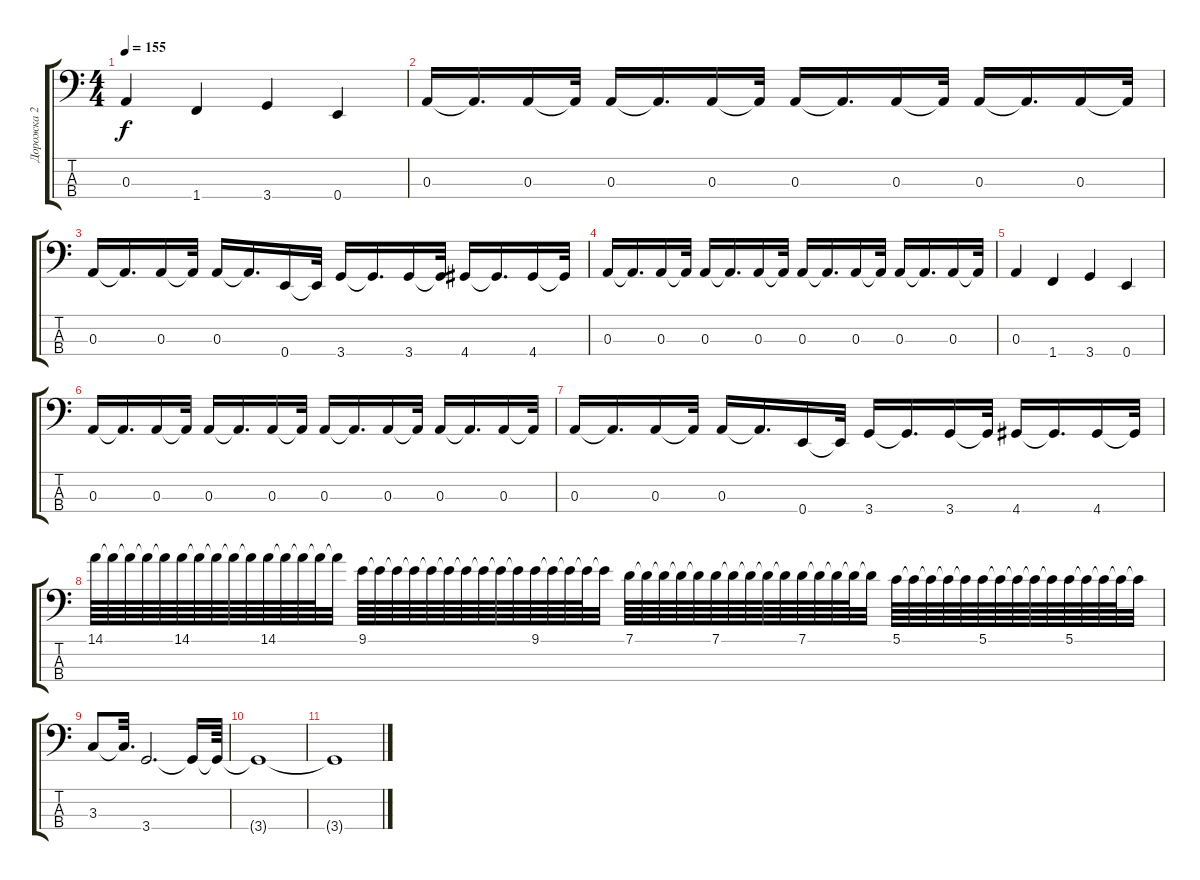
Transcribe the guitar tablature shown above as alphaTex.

\track ("Дорожка 2" "Дорожка 2") {instrument electricbassfinger}
\staff {score tabs}
\tuning (G2 D2 A1 E1) {hide}
\ts (4 4)
\tempo 155
\clef f4
\ks c
0.3.4{dy f} 1.4.4 3.4.4 0.4.4 |
0.3.16 0.3{t}.16{d} 0.3.16 0.3{t}.32 0.3.16 0.3{t}.16{d} 0.3.16 0.3{t}.32 0.3.16 0.3{t}.16{d} 0.3.16 0.3{t}.32 0.3.16 0.3{t}.16{d} 0.3.16 0.3{t}.32 |
0.3.16 0.3{t}.16{d} 0.3.16 0.3{t}.32 0.3.16 0.3{t}.16{d} 0.4.16 0.4{t}.32 3.4.16 3.4{t}.16{d} 3.4.16 3.4{t}.32 4.4.16 4.4{t}.16{d} 4.4.16 4.4{t}.32 |
0.3.16 0.3{t}.16{d} 0.3.16 0.3{t}.32 0.3.16 0.3{t}.16{d} 0.3.16 0.3{t}.32 0.3.16 0.3{t}.16{d} 0.3.16 0.3{t}.32 0.3.16 0.3{t}.16{d} 0.3.16 0.3{t}.32 |
0.3.4 1.4.4 3.4.4 0.4.4 |
0.3.16 0.3{t}.16{d} 0.3.16 0.3{t}.32 0.3.16 0.3{t}.16{d} 0.3.16 0.3{t}.32 0.3.16 0.3{t}.16{d} 0.3.16 0.3{t}.32 0.3.16 0.3{t}.16{d} 0.3.16 0.3{t}.32 |
0.3.16 0.3{t}.16{d} 0.3.16 0.3{t}.32 0.3.16 0.3{t}.16{d} 0.4.16 0.4{t}.32 3.4.16 3.4{t}.16{d} 3.4.16 3.4{t}.32 4.4.16 4.4{t}.16{d} 4.4.16 4.4{t}.32 |
14.1.64 14.1{t}.64 14.1{t}.64 14.1{t}.64 14.1{t}.64 14.1.64 14.1{t}.64 14.1{t}.64 14.1{t}.64 14.1{t}.64 14.1.64 14.1{t}.64 14.1{t}.64 14.1{t}.64 14.1{t}.32 9.1.64 9.1{t}.64 9.1{t}.64 9.1{t}.64 9.1{t}.64 9.1{t}.64 9.1{t}.64 9.1{t}.64 9.1{t}.64 9.1{t}.64 9.1.64 9.1{t}.64 9.1{t}.64 9.1{t}.64 9.1{t}.32 7.1.64 7.1{t}.64 7.1{t}.64 7.1{t}.64 7.1{t}.64 7.1.64 7.1{t}.64 7.1{t}.64 7.1{t}.64 7.1{t}.64 7.1.64 7.1{t}.64 7.1{t}.64 7.1{t}.64 7.1{t}.32 5.1.64 5.1{t}.64 5.1{t}.64 5.1{t}.64 5.1{t}.64 5.1.64 5.1{t}.64 5.1{t}.64 5.1{t}.64 5.1{t}.64 5.1.64 5.1{t}.64 5.1{t}.64 5.1{t}.64 5.1{t}.32 |
3.3.8 3.3{t}.32{d} 3.4.2{d} 3.4{t}.16 3.4{t}.64 |
3.4{t}.1 |
3.4{t}.1
